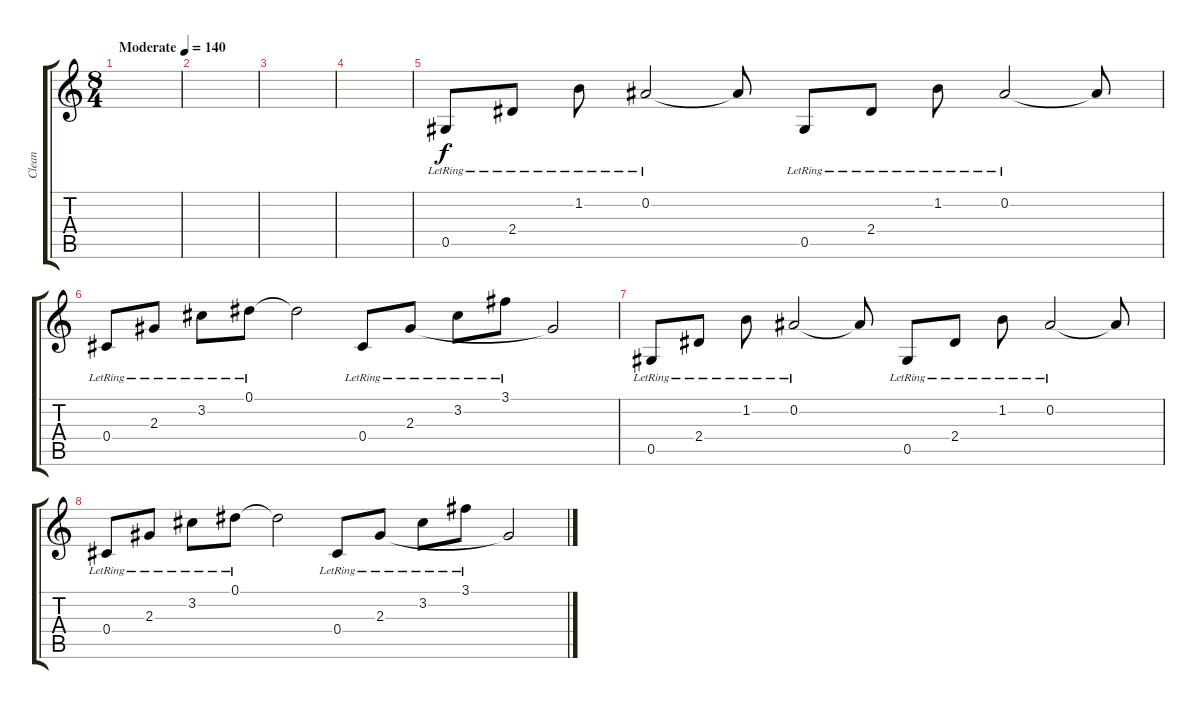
\track ("Clean" "Clean") {instrument acousticguitarsteel}
\staff {score tabs}
\tuning (Eb4 Bb3 Gb3 Db3 Ab2 Eb2) {hide}
\ts (8 4)
\tempo (140 "Moderate")
\clef g2
\ks c
|
|
|
|
0.5{lr}.8 2.4{lr}.8 1.2{lr}.8 0.2{lr}.2 0.2{t}.8 0.5{lr}.8 2.4{lr}.8 1.2{lr}.8 0.2{lr}.2 0.2{t}.8 |
0.4{lr}.8 2.3{lr}.8 3.2{lr}.8 0.1{lr}.8 0.1{t}.2 0.4{lr}.8 2.3{lr}.8 3.2{lr}.8 3.1{lr}.8 2.3{t}.2 |
0.5{lr}.8 2.4{lr}.8 1.2{lr}.8 0.2{lr}.2 0.2{t}.8 0.5{lr}.8 2.4{lr}.8 1.2{lr}.8 0.2{lr}.2 0.2{t}.8 |
0.4{lr}.8 2.3{lr}.8 3.2{lr}.8 0.1{lr}.8 0.1{t}.2 0.4{lr}.8 2.3{lr}.8 3.2{lr}.8 3.1{lr}.8 2.3{t}.2
